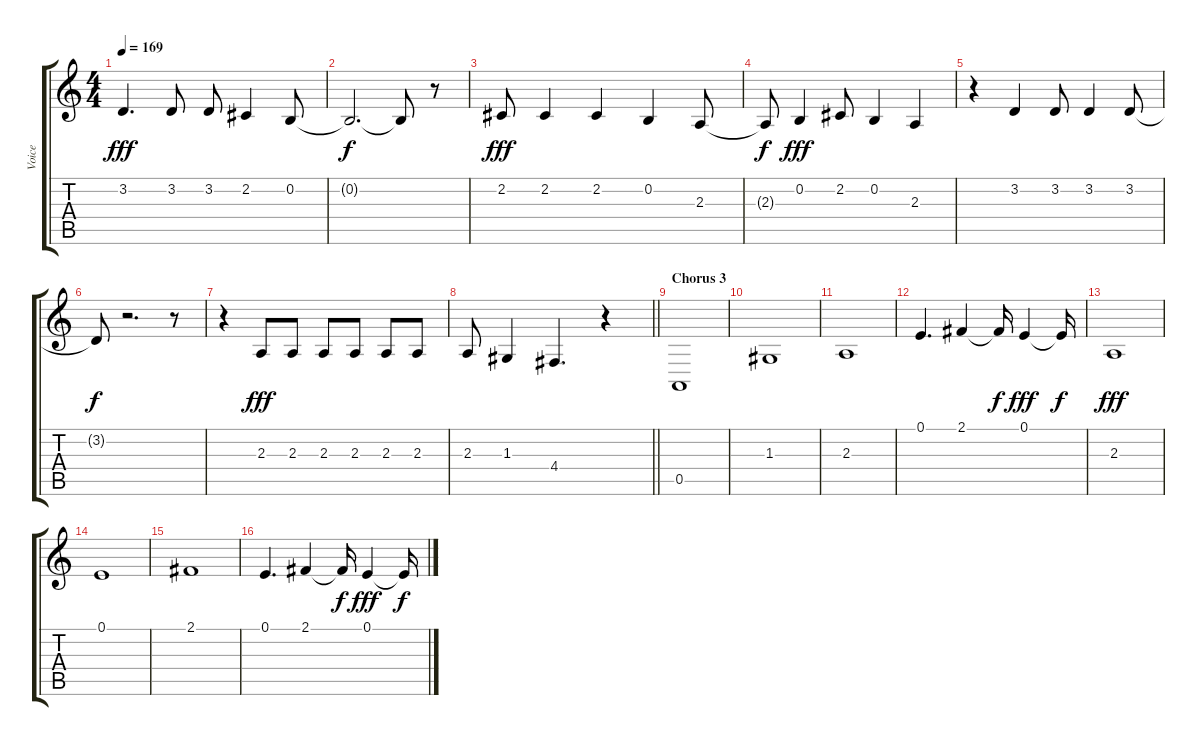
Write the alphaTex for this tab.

\track ("Voice" "Voice") {instrument synthbrass2}
\staff {score tabs}
\tuning (E4 B3 G3 D3 A2 E2) {hide}
\ts (4 4)
\tempo 169
\clef g2
\ks c
3.2.4{d dy fff} 3.2.8 3.2.8 2.2.4 0.2.8 |
0.2{t}.2{d dy f} 0.2{t}.8 r.8 |
2.2.8{dy fff} 2.2.4 2.2.4 0.2.4 2.3.8 |
2.3{t}.8{dy f} 0.2.4{dy fff} 2.2.8 0.2.4 2.3.4 |
r.4 3.2.4 3.2.8 3.2.4 3.2.8 |
3.2{t}.8{dy f} r.2{d} r.8 |
r.4 2.3.8{dy fff} 2.3.8 2.3.8 2.3.8 2.3.8 2.3.8 |
\barLineRight lightlight
2.3.8 1.3.4 4.4.4{d} r.4 |
\section ("" "Chorus 3")
0.5.1 |
1.3.1 |
2.3.1 |
0.1.4{d} 2.1.4 2.1{t}.16{dy f} 0.1.4{dy fff} 0.1{t}.16{dy f} |
2.3.1{dy fff} |
0.1.1 |
2.1.1 |
0.1.4{d} 2.1.4 2.1{t}.16{dy f} 0.1.4{dy fff} 0.1{t}.16{dy f}
